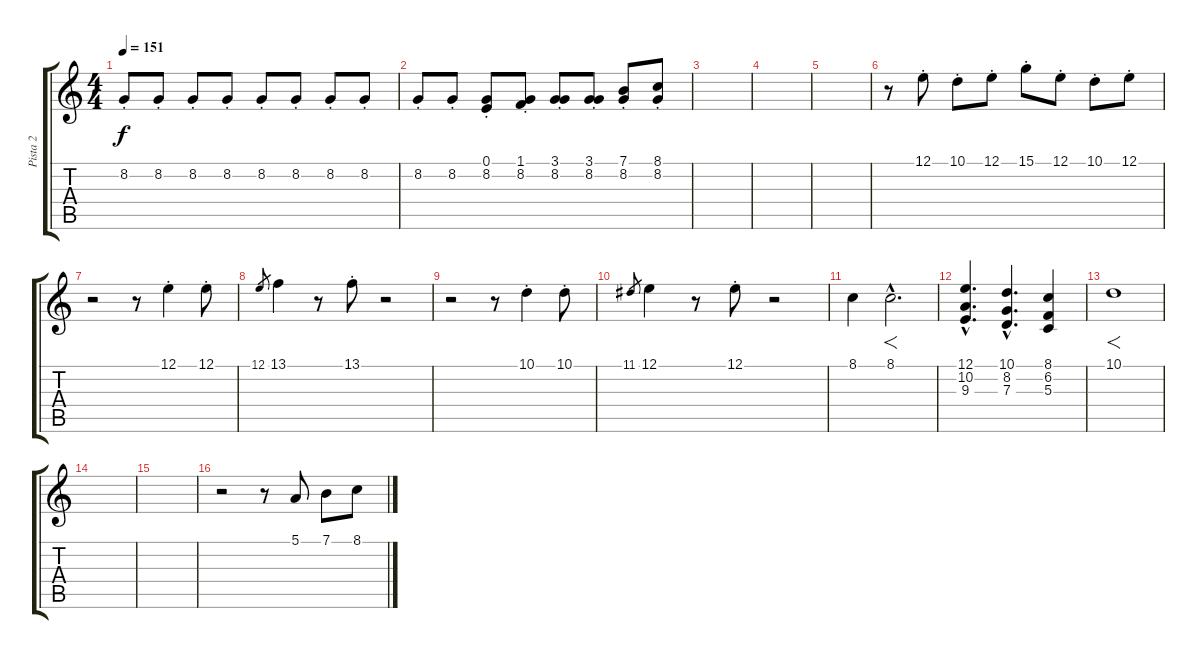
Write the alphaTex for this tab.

\track ("Pista 2" "Pista 2") {instrument lead2sawtooth}
\staff {score tabs}
\tuning (E4 B3 G3 D3 A2 E2) {hide}
\ts (4 4)
\tempo 151
\clef g2
\ks c
8.2{st}.8{dy f} 8.2{st}.8 8.2{st}.8 8.2{st}.8 8.2{st}.8 8.2{st}.8 8.2{st}.8 8.2{st}.8 |
8.2{st}.8 8.2{st}.8 (0.1 8.2{st}).8 (1.1 8.2{st}).8 (3.1{st} 8.2{st}).8 (3.1{st} 8.2{st}).8 (7.1 8.2{st}).8 (8.1 8.2{st}).8 |
|
|
|
r.8 12.1{st}.8 10.1{st}.8 12.1{st}.8 15.1{st}.8 12.1{st}.8 10.1{st}.8 12.1{st}.8 |
r.2 r.8 12.1{st}.4 12.1{st}.8 |
12.1.8{gr} 13.1.4 r.8 13.1{st}.8 r.2 |
r.2 r.8 10.1{st}.4 10.1{st}.8 |
11.1.8{gr} 12.1.4 r.8 12.1{st}.8 r.2 |
8.1.4 8.1{hac}.2{f d} |
(12.1{hac} 10.2{hac} 9.3{hac}).4{d} (10.1{hac} 8.2{hac} 7.3{hac}).4{d} (8.1 6.2 5.3).4 |
10.1.1{f} |
|
|
r.2 r.8 5.1.8 7.1.8 8.1.8
